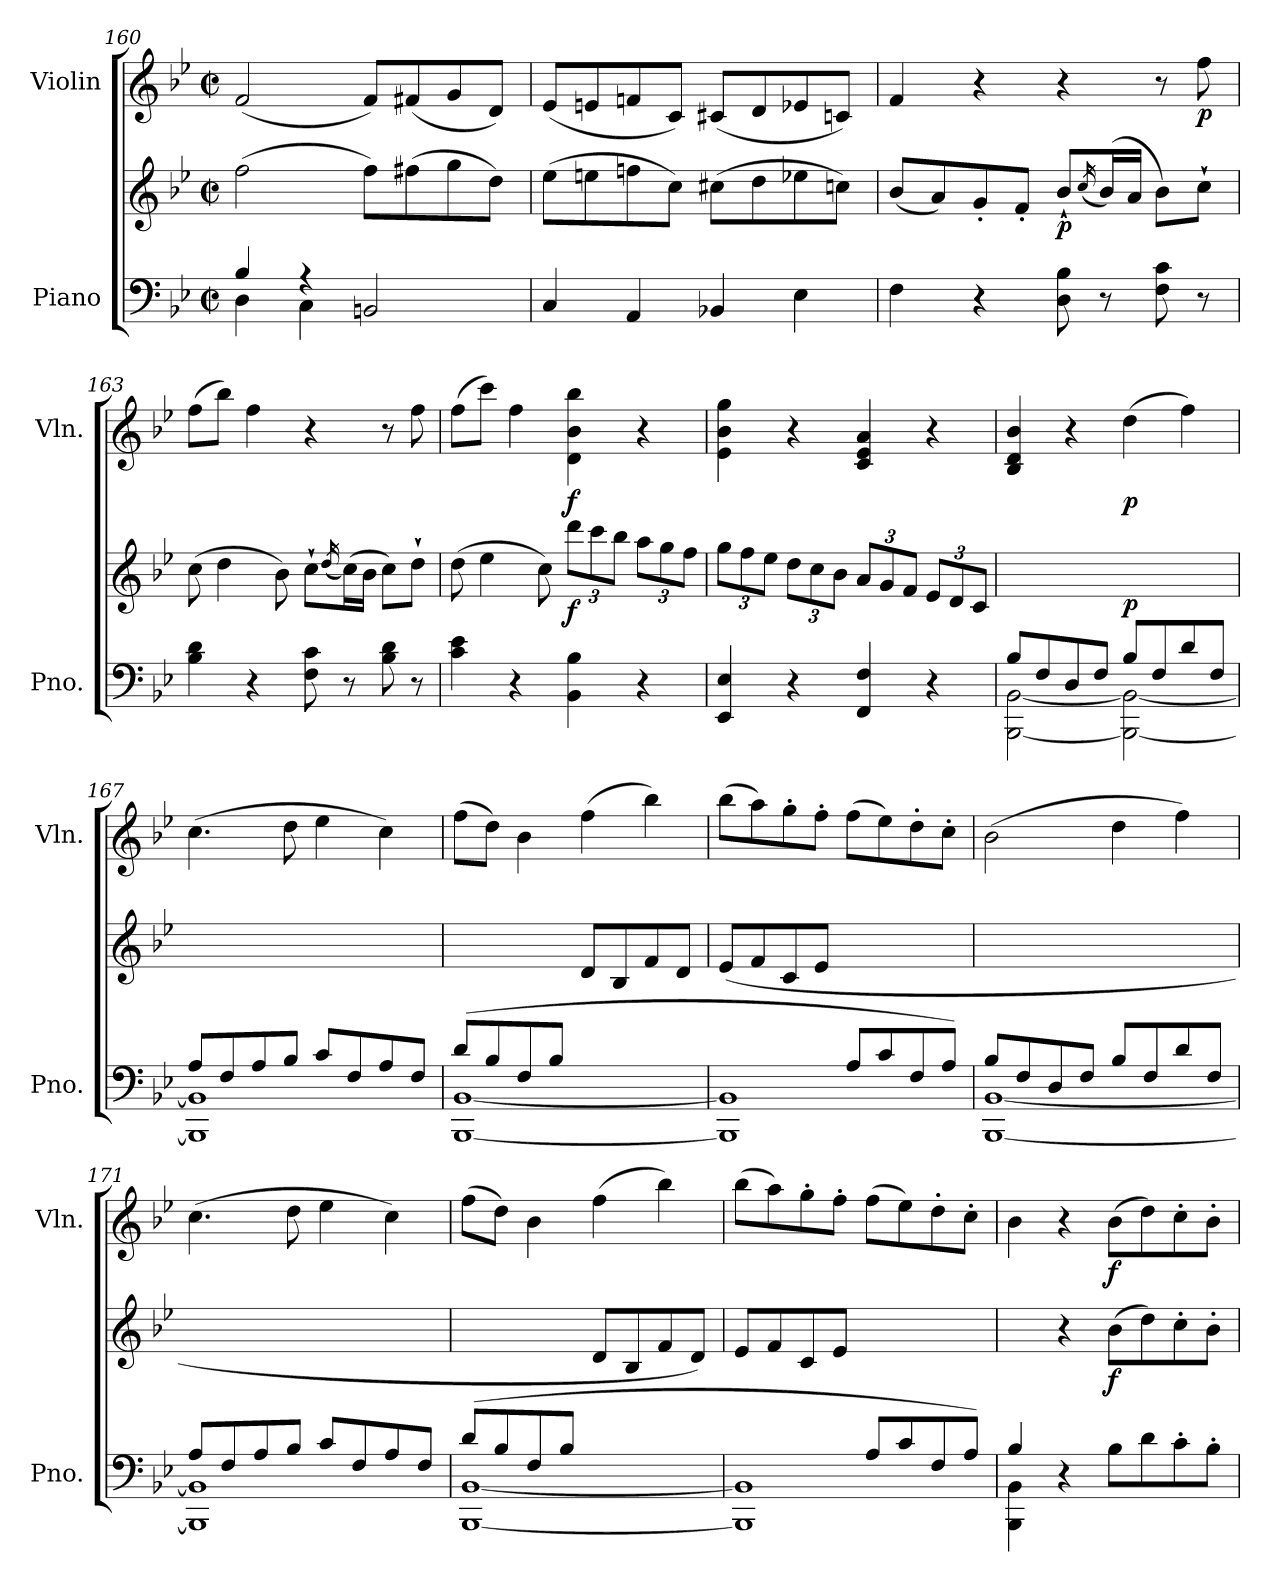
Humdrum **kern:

**kern	**kern	**dynam	**kern	**dynam
*part2	*part2	*part2	*part1	*part1
*staff3	*staff2	*staff2/3	*staff1	*staff1
*I"Piano	*	*	*I"Violin	*
*I'Pno.	*	*	*I'Vln.	*
*clefF4	*clefG2	*	*clefG2	*
*k[b-e-]	*k[b-e-]	*	*k[b-e-]	*
*M2/2	*M2/2	*	*M2/2	*
*met(c|)	*met(c|)	*	*met(c|)	*
=160	=160	=160	=160	=160
*^	*	*	*	*
4B-/	4D\	(>2ff\	.	(<2f/	.
4r	4C\	.	.	.	.
2BBn/	2ryy	8ff\L)	.	8f/L)	.
.	.	(>8ff#X\	.	(<8f#X/	.
.	.	8gg\	.	8g/	.
.	.	8dd\J)	.	8d/J)	.
*v	*v	*	*	*	*
!!LO:LB:g=z
=161	=161	=161	=161	=161
4C/	(>8ee-\L	.	(<8e-/L	.
.	8een\	.	8en/	.
4AA/	8ffn\	.	8fn/	.
.	8cc\J)	.	8c/J)	.
4BB-X/	(>8cc#X\L	.	(<8c#X/L	.
.	8dd\	.	8d/	.
4E-\	8ee-X\	.	8e-X/	.
.	8ccn\J)	.	8cn/J)	.
=162	=162	=162	=162	=162
4F\	(<8b-/L	.	4f/	.
.	8a/)	.	.	.
4r	8g'/	.	4r	.
.	8f'/J	.	.	.
!	!	!LO:DY:b	!	!
8D\ 8B-\	8b-`/L	p	4r	.
.	(<16qcc/	.	.	.
8r	(>16b-/L)	.	.	.
.	16a/JJ	.	.	.
8F\ 8c\	8b-\L)	.	8r	.
!	!	!	!	!LO:DY:b
8r	8cc`\J	.	8ff\	p
=163	=163	=163	=163	=163
4B-\ 4d\	(>8cc\	.	(>8ff\L	.
.	4dd\	.	8bb-\J)	.
4r	.	.	4ff\	.
.	8b-\)	.	.	.
8F\ 8c\	8cc`\L	.	4r	.
.	(<16qdd/	.	.	.
8r	(>16cc\L)	.	.	.
.	16b-\JJ	.	.	.
8B-\ 8d\	8cc\L)	.	8r	.
8r	8dd`\J	.	8ff\	.
=164	=164	=164	=164	=164
4c\ 4e-\	(>8dd\	.	(>8ff\L	.
.	4ee-\	.	8ccc\J)	.
4r	.	.	4ff\	.
.	8cc\)	.	.	.
*	*Xbrackettup	*	*	*
!	!	!LO:DY:b	!	!LO:DY:b
4BB-\ 4B-\	12ddd\L	f	4d\ 4b-\ 4bb-\	f
.	12ccc\	.	.	.
.	12bb-\J	.	.	.
4r	12aa\L	.	4r	.
.	12gg\	.	.	.
.	12ff\J	.	.	.
=165	=165	=165	=165	=165
4EE-/ 4E-/	12gg\L	.	4e-\ 4b-\ 4gg\	.
.	12ff\	.	.	.
.	12ee-\J	.	.	.
4r	12dd\L	.	4r	.
.	12cc\	.	.	.
.	12b-\J	.	.	.
4FF/ 4F/	12a/L	.	4c/ 4e-/ 4a/	.
.	12g/	.	.	.
.	12f/J	.	.	.
4r	12e-/L	.	4r	.
.	12d/	.	.	.
.	12c/J	.	.	.
=166	=166	=166	=166	=166
*^	*	*	*	*
8B-/L	[2BBB-\ [2BB-\	2ryy	.	4B-/ 4d/ 4b-/	.
8F/	.	.	.	.	.
8D/	.	.	.	4r	.
8F/J	.	.	.	.	.
!	!	!	!LO:DY:b	!	!LO:DY:b
8B-/L	2BBB-\_ 2BB-\_	2ryy	p	(>4dd\	p
8F/	.	.	.	.	.
8d/	.	.	.	4ff\)	.
8F/J	.	.	.	.	.
!!LO:PB:g=z
=167	=167	=167	=167	=167	=167
8A/L	1BBB-] 1BB-]	1ryy	.	(>4.cc\	.
8F/	.	.	.	.	.
8A/	.	.	.	.	.
8B-/J	.	.	.	8dd\	.
8c/L	.	.	.	4ee-\	.
8F/	.	.	.	.	.
8A/	.	.	.	4cc\)	.
8F/J	.	.	.	.	.
=168	=168	=168	=168	=168	=168
(>8d/L	[1BBB- [1BB-	2ryy	.	(>8ff\L	.
8B-/	.	.	.	8dd\J)	.
8F/	.	.	.	4b-\	.
8B-/J	.	.	.	.	.
2ryy	.	8d/L	.	(>4ff\	.
.	.	8B-/	.	.	.
.	.	8f/	.	4bb-\)	.
.	.	8d/J)	.	.	.
=169	=169	=169	=169	=169	=169
2ryy	1BBB-] 1BB-]	(>8e-/L	.	(>8bb-\L	.
.	.	8f/	.	8aa\)	.
.	.	8c/	.	8gg'\	.
.	.	8e-/J	.	8ff'\J	.
8A/L	.	2ryy	.	(>8ff\L	.
8c/	.	.	.	8ee-\)	.
8F/	.	.	.	8dd'\	.
8A/J)	.	.	.	8cc'\J	.
=170	=170	=170	=170	=170	=170
8B-/L	[1BBB- [1BB-	1ryy	.	(>2b-\	.
8F/	.	.	.	.	.
8D/	.	.	.	.	.
8F/J	.	.	.	.	.
8B-/L	.	.	.	4dd\	.
8F/	.	.	.	.	.
8d/	.	.	.	4ff\)	.
8F/J	.	.	.	.	.
=171	=171	=171	=171	=171	=171
8A/L	1BBB-] 1BB-]	1ryy	.	(>4.cc\	.
8F/	.	.	.	.	.
8A/	.	.	.	.	.
8B-/J	.	.	.	8dd\	.
8c/L	.	.	.	4ee-\	.
8F/	.	.	.	.	.
8A/	.	.	.	4cc\)	.
8F/J	.	.	.	.	.
=172	=172	=172	=172	=172	=172
(>8d/L	[1BBB- [1BB-	2ryy	.	(>8ff\L	.
8B-/	.	.	.	8dd\J)	.
8F/	.	.	.	4b-\	.
8B-/J	.	.	.	.	.
2ryy	.	8d/L	.	(>4ff\	.
.	.	8B-/	.	.	.
.	.	8f/	.	4bb-\)	.
.	.	8d/J)	.	.	.
=173	=173	=173	=173	=173	=173
2ryy	1BBB-] 1BB-]	(>8e-/L	.	(>8bb-\L	.
.	.	8f/	.	8aa\)	.
.	.	8c/	.	8gg'\	.
.	.	8e-/J	.	8ff'\J	.
8A/L	.	2ryy	.	(>8ff\L	.
8c/	.	.	.	8ee-\)	.
8F/	.	.	.	8dd'\	.
8A/J)	.	.	.	8cc'\J	.
!!LO:LB:g=z
=174	=174	=174	=174	=174	=174
4B-/	4BBB-\ 4BB-\	4ryy	.	4b-\	.
2.ryy	4r	4r	.	4r	.
!	!	!	!LO:DY:b	!	!LO:DY:b
.	8B-\L	(>8b-\L	f	(>8b-\L	f
.	8d\	8dd\)	.	8dd\)	.
.	8c'\	8cc'\	.	8cc'\	.
.	8B-'\J	8b-'\J	.	8b-'\J	.
*v	*v	*	*	*	*
=	=	=	=	=
*-	*-	*-	*-	*-
